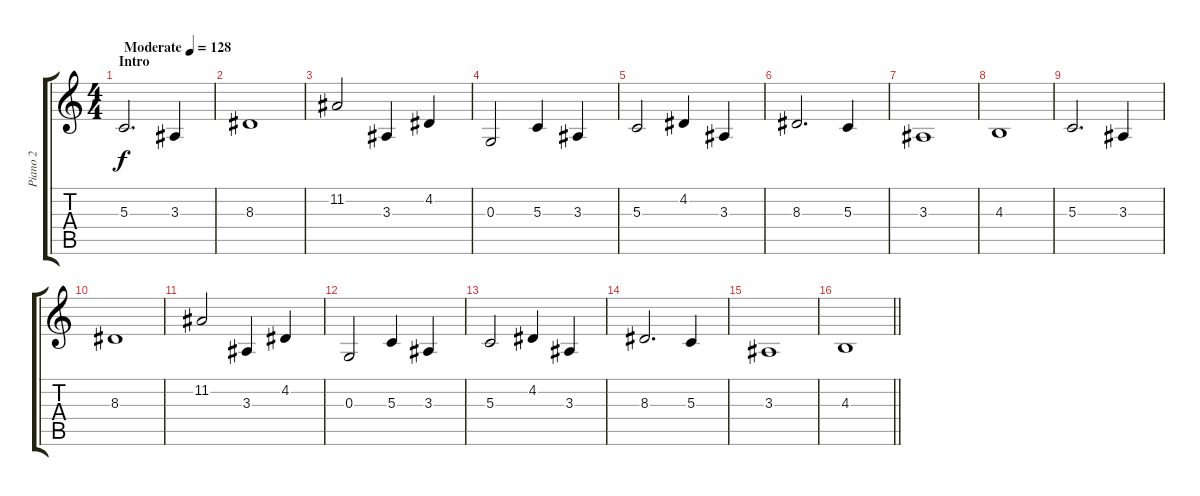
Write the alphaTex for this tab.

\track ("Piano 2" "Piano 2") {instrument acousticgrandpiano}
\staff {score tabs}
\tuning (E4 B3 G3 D3 A2 E2) {hide}
\ts (4 4)
\section ("" "Intro")
\tempo (128 "Moderate")
\clef g2
\ks c
5.3.2{d dy f instrument acousticgrandpiano} 3.3.4 |
8.3.1 |
11.2.2 3.3.4 4.2.4 |
0.3.2 5.3.4 3.3.4 |
5.3.2 4.2.4 3.3.4 |
8.3.2{d} 5.3.4 |
3.3.1 |
4.3.1 |
5.3.2{d} 3.3.4 |
8.3.1 |
11.2.2 3.3.4 4.2.4 |
0.3.2 5.3.4 3.3.4 |
5.3.2 4.2.4 3.3.4 |
8.3.2{d} 5.3.4 |
3.3.1 |
\barLineRight lightlight
4.3.1
